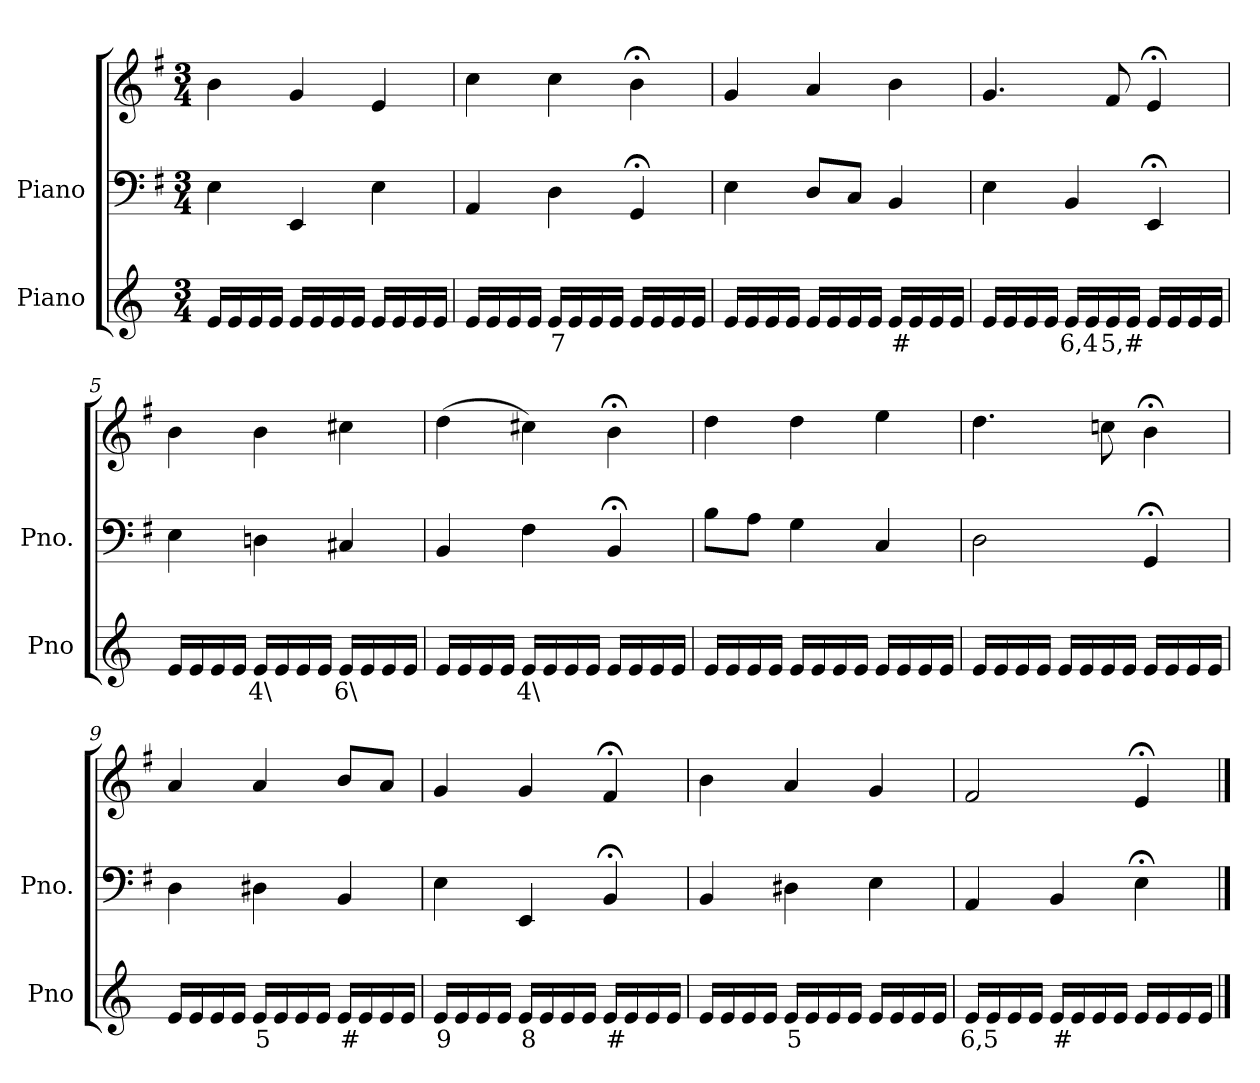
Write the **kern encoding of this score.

**kern	**text	**kern	**kern
*part2	*part2	*part1	*part1
*staff3	*staff3	*staff2	*staff1
*I"Piano	*	*I"Piano	*
*I'Pno	*	*I'Pno.	*
*clefG2	*	*clefF4	*clefG2
*k[]	*	*k[f#]	*k[f#]
*M3/4	*	*M3/4	*M3/4
=1	=1	=1	=1
16e/LL	.	4E\	4b\
16e/	.	.	.
16e/	.	.	.
16e/JJ	.	.	.
16e/LL	.	4EE/	4g/
16e/	.	.	.
16e/	.	.	.
16e/JJ	.	.	.
16e/LL	.	4E\	4e/
16e/	.	.	.
16e/	.	.	.
16e/JJ	.	.	.
=2	=2	=2	=2
16e/LL	.	4AA/	4cc\
16e/	.	.	.
16e/	.	.	.
16e/JJ	.	.	.
!	!LO:LY:b	!	!
16e/LL	7	4D\	4cc\
16e/	.	.	.
16e/	.	.	.
16e/JJ	.	.	.
16e/LL	.	4GG;</	4b;<\
16e/	.	.	.
16e/	.	.	.
16e/JJ	.	.	.
=3	=3	=3	=3
16e/LL	.	4E\	4g/
16e/	.	.	.
16e/	.	.	.
16e/JJ	.	.	.
16e/LL	.	8D/L	4a/
16e/	.	.	.
!	!LO:LY:b	!	!
16e/	_	8C/J	.
16e/JJ	.	.	.
!	!LO:LY:b	!	!
16e/LL	#	4BB/	4b\
16e/	.	.	.
16e/	.	.	.
16e/JJ	.	.	.
=4	=4	=4	=4
16e/LL	.	4E\	4.g/
16e/	.	.	.
16e/	.	.	.
16e/JJ	.	.	.
!	!LO:LY:b	!	!
16e/LL	6,4	4BB/	.
16e/	.	.	.
!	!LO:LY:b	!	!
16e/	5,#	.	8f#/
16e/JJ	.	.	.
16e/LL	.	4EE;</	4e;</
16e/	.	.	.
16e/	.	.	.
16e/JJ	.	.	.
=5	=5	=5	=5
16e/LL	.	4E\	4b\
16e/	.	.	.
16e/	.	.	.
16e/JJ	.	.	.
!	!LO:LY:b	!	!
16e/LL	4\	4Dn\	4b\
16e/	.	.	.
16e/	.	.	.
16e/JJ	.	.	.
!	!LO:LY:b	!	!
16e/LL	6\	4C#X/	4cc#X\
16e/	.	.	.
16e/	.	.	.
16e/JJ	.	.	.
=6	=6	=6	=6
16e/LL	.	4BB/	(>4dd\
16e/	.	.	.
16e/	.	.	.
16e/JJ	.	.	.
!	!LO:LY:b	!	!
16e/LL	4\	4F#\	4cc#X\)
16e/	.	.	.
16e/	.	.	.
16e/JJ	.	.	.
16e/LL	.	4BB;</	4b;<\
16e/	.	.	.
16e/	.	.	.
16e/JJ	.	.	.
=7	=7	=7	=7
16e/LL	.	8B\L	4dd\
16e/	.	.	.
!	!LO:LY:b	!	!
16e/	_	8A\J	.
16e/JJ	.	.	.
16e/LL	.	4G\	4dd\
16e/	.	.	.
16e/	.	.	.
16e/JJ	.	.	.
16e/LL	.	4C/	4ee\
16e/	.	.	.
16e/	.	.	.
16e/JJ	.	.	.
=8	=8	=8	=8
16e/LL	.	2D\	4.dd\
16e/	.	.	.
16e/	.	.	.
16e/JJ	.	.	.
16e/LL	.	.	.
16e/	.	.	.
16e/	.	.	8ccn\
16e/JJ	.	.	.
16e/LL	.	4GG;</	4b;<\
16e/	.	.	.
16e/	.	.	.
16e/JJ	.	.	.
=9	=9	=9	=9
16e/LL	.	4D\	4a/
16e/	.	.	.
16e/	.	.	.
16e/JJ	.	.	.
!	!LO:LY:b	!	!
16e/LL	5	4D#X\	4a/
16e/	.	.	.
16e/	.	.	.
16e/JJ	.	.	.
!	!LO:LY:b	!	!
16e/LL	#	4BB/	8b/L
16e/	.	.	.
16e/	.	.	8a/J
16e/JJ	.	.	.
=10	=10	=10	=10
!	!LO:LY:b	!	!
16e/LL	9	4E\	4g/
16e/	.	.	.
16e/	.	.	.
16e/JJ	.	.	.
!	!LO:LY:b	!	!
16e/LL	8	4EE/	4g/
16e/	.	.	.
16e/	.	.	.
16e/JJ	.	.	.
!	!LO:LY:b	!	!
16e/LL	#	4BB;</	4f#;</
16e/	.	.	.
16e/	.	.	.
16e/JJ	.	.	.
=11	=11	=11	=11
16e/LL	.	4BB/	4b\
16e/	.	.	.
16e/	.	.	.
16e/JJ	.	.	.
!	!LO:LY:b	!	!
16e/LL	5	4D#X\	4a/
16e/	.	.	.
16e/	.	.	.
16e/JJ	.	.	.
16e/LL	.	4E\	4g/
16e/	.	.	.
16e/	.	.	.
16e/JJ	.	.	.
=12	=12	=12	=12
!	!LO:LY:b	!	!
16e/LL	6,5	4AA/	2f#/
16e/	.	.	.
16e/	.	.	.
16e/JJ	.	.	.
!	!LO:LY:b	!	!
16e/LL	#	4BB/	.
16e/	.	.	.
16e/	.	.	.
16e/JJ	.	.	.
16e/LL	.	4E;<\	4e;</
16e/	.	.	.
16e/	.	.	.
16e/JJ	.	.	.
==	==	==	==
*-	*-	*-	*-
